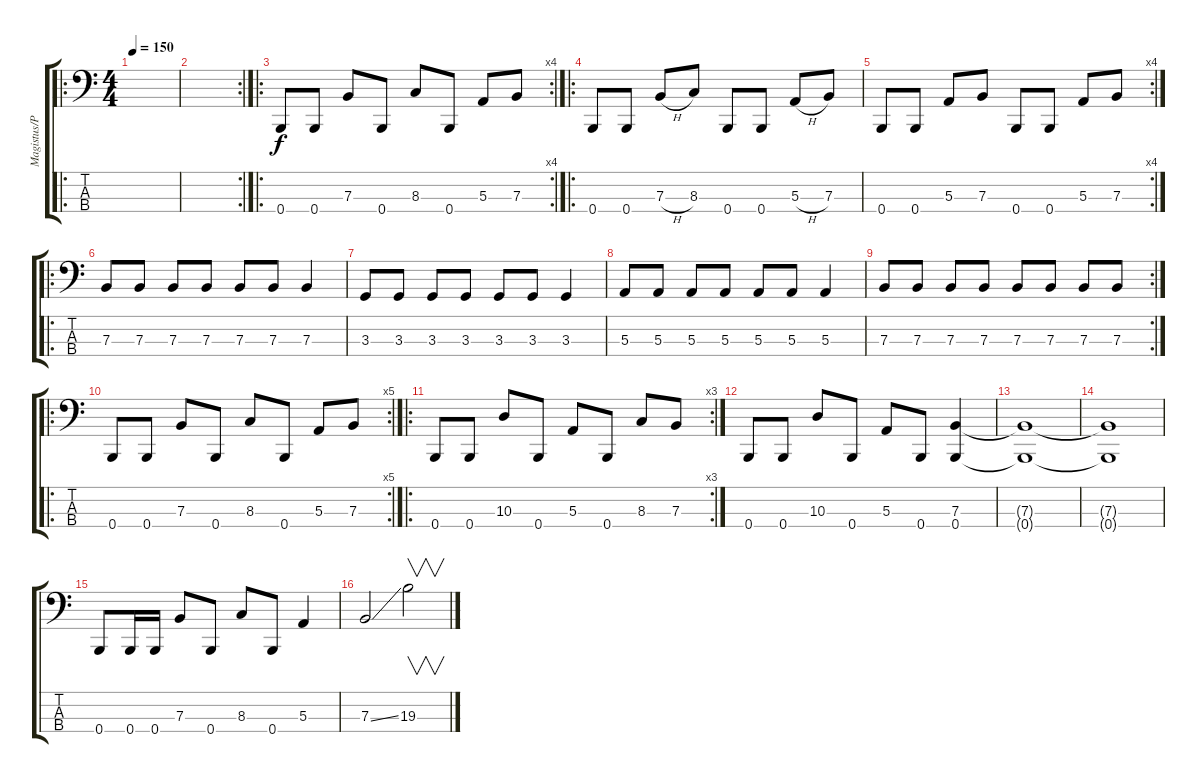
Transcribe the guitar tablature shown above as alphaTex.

\track ("Magistus/Põnts" "Magistus/P") {instrument electricbasspick}
\staff {score tabs}
\tuning (D2 A1 E1 B0) {hide}
\ro
\ts (4 4)
\tempo 150
\clef f4
\ks c
|
\rc 2
|
\ro
\rc 4
0.4.8{volume 13} 0.4.8 7.3.8 0.4.8 8.3.8 0.4.8 5.3.8 7.3.8 |
\ro
0.4.8 0.4.8 7.3{h}.8 8.3.8 0.4.8 0.4.8 5.3{h}.8 7.3.8 |
\rc 4
0.4.8 0.4.8 5.3.8 7.3.8 0.4.8 0.4.8 5.3.8 7.3.8 |
\ro
7.3.8 7.3.8 7.3.8 7.3.8 7.3.8 7.3.8 7.3.4 |
3.3.8 3.3.8 3.3.8 3.3.8 3.3.8 3.3.8 3.3.4 |
5.3.8 5.3.8 5.3.8 5.3.8 5.3.8 5.3.8 5.3.4 |
\rc 2
7.3.8 7.3.8 7.3.8 7.3.8 7.3.8 7.3.8 7.3.8 7.3.8 |
\ro
\rc 5
0.4.8 0.4.8 7.3.8 0.4.8 8.3.8 0.4.8 5.3.8 7.3.8 |
\ro
\rc 3
0.4.8 0.4.8 10.3.8 0.4.8 5.3.8 0.4.8 8.3.8 7.3.8 |
0.4.8 0.4.8 10.3.8 0.4.8 5.3.8 0.4.8 (7.3 0.4).4 |
(7.3{t} 0.4{t}).1 |
(7.3{t} 0.4{t}).1 |
0.4.8 0.4.16 0.4.16 7.3.8 0.4.8 8.3.8 0.4.8 5.3.4 |
7.3{ss}.2 19.3.2{v}
